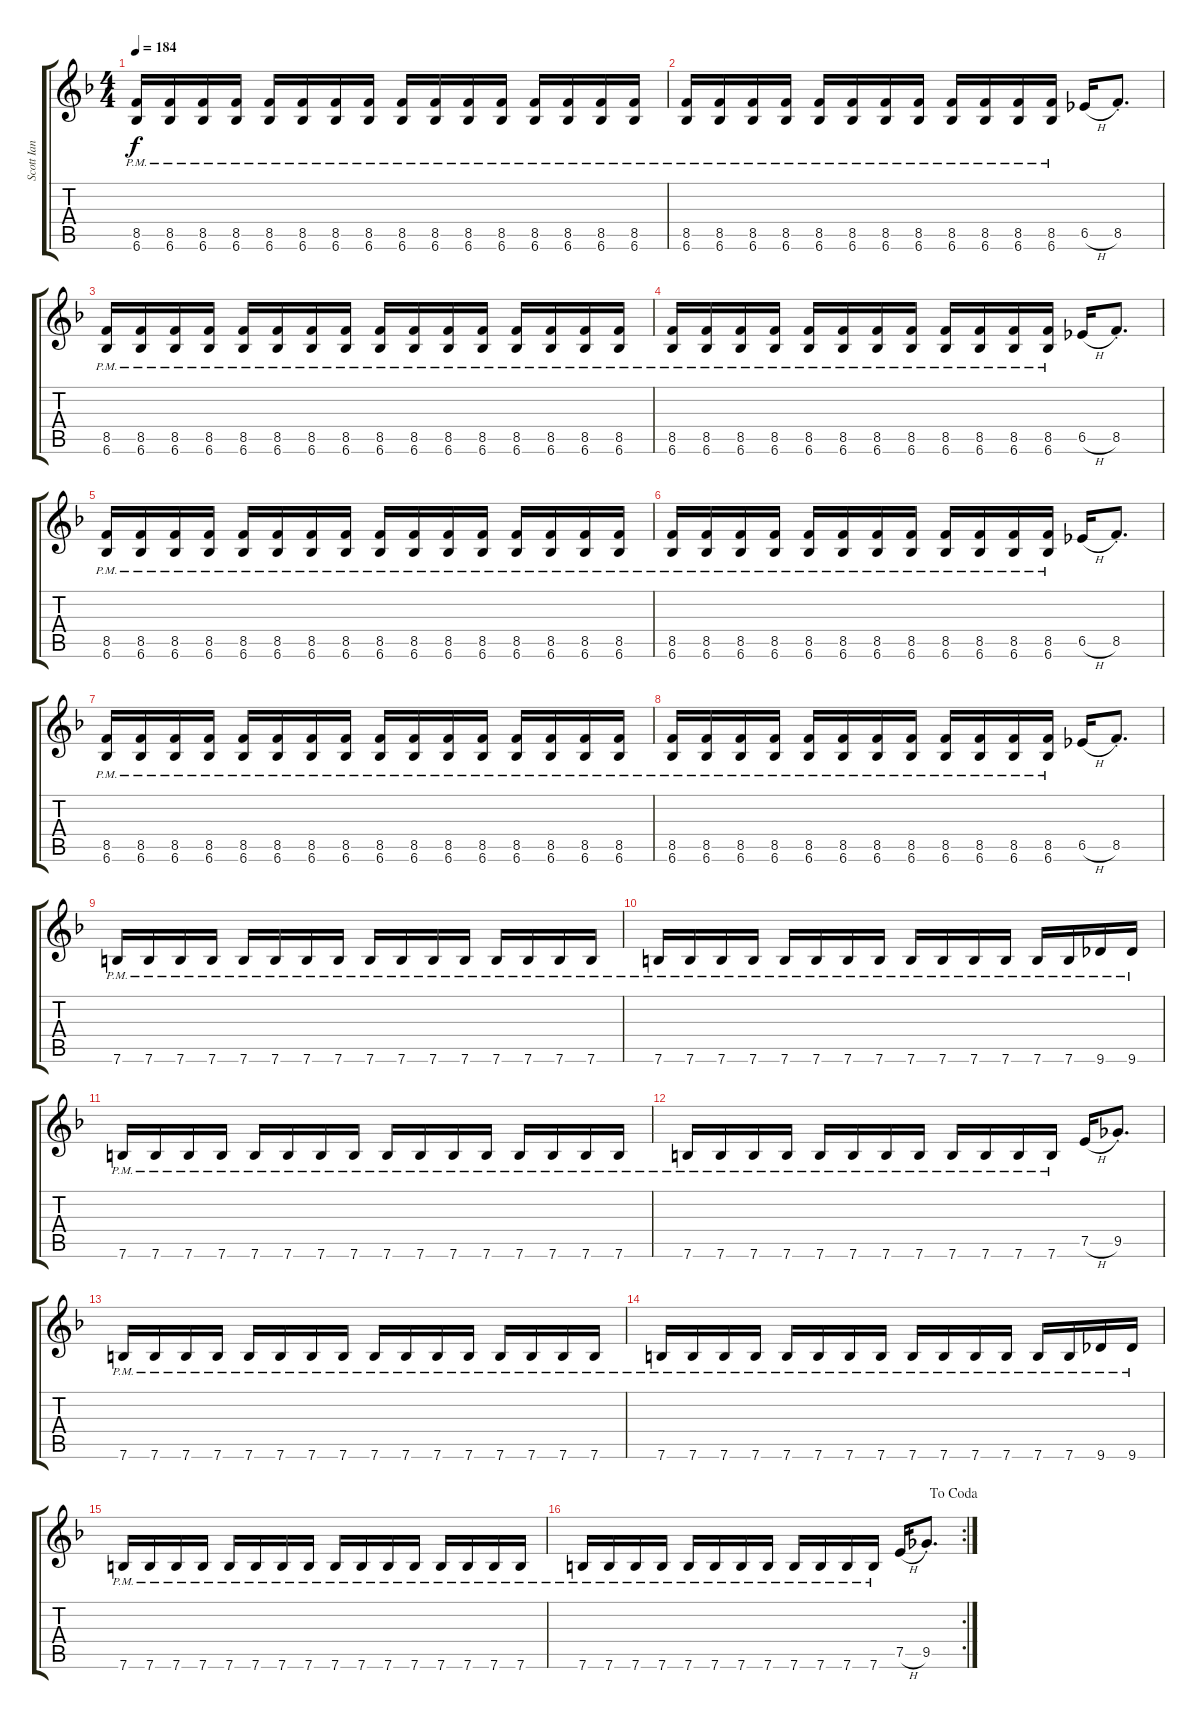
\track ("Scott Ian" "Scott Ian") {instrument distortionguitar}
\staff {score tabs}
\tuning (E4 B3 G3 D3 A2 E2) {hide}
\ts (4 4)
\tempo 184
\clef g2
\ks f
(8.5{pm} 6.6{pm}).16{dy f} (8.5{pm} 6.6{pm}).16 (8.5{pm} 6.6{pm}).16 (8.5{pm} 6.6{pm}).16 (8.5{pm} 6.6{pm}).16 (8.5{pm} 6.6{pm}).16 (8.5{pm} 6.6{pm}).16 (8.5{pm} 6.6{pm}).16 (8.5{pm} 6.6{pm}).16 (8.5{pm} 6.6{pm}).16 (8.5{pm} 6.6{pm}).16 (8.5{pm} 6.6{pm}).16 (8.5{pm} 6.6{pm}).16 (8.5{pm} 6.6{pm}).16 (8.5{pm} 6.6{pm}).16 (8.5{pm} 6.6{pm}).16 |
(8.5{pm} 6.6{pm}).16 (8.5{pm} 6.6{pm}).16 (8.5{pm} 6.6{pm}).16 (8.5{pm} 6.6{pm}).16 (8.5{pm} 6.6{pm}).16 (8.5{pm} 6.6{pm}).16 (8.5{pm} 6.6{pm}).16 (8.5{pm} 6.6{pm}).16 (8.5{pm} 6.6{pm}).16 (8.5{pm} 6.6{pm}).16 (8.5{pm} 6.6{pm}).16 (8.5{pm} 6.6{pm}).16 6.5{h}.16 8.5{st}.8{d} |
(8.5{pm} 6.6{pm}).16 (8.5{pm} 6.6{pm}).16 (8.5{pm} 6.6{pm}).16 (8.5{pm} 6.6{pm}).16 (8.5{pm} 6.6{pm}).16 (8.5{pm} 6.6{pm}).16 (8.5{pm} 6.6{pm}).16 (8.5{pm} 6.6{pm}).16 (8.5{pm} 6.6{pm}).16 (8.5{pm} 6.6{pm}).16 (8.5{pm} 6.6{pm}).16 (8.5{pm} 6.6{pm}).16 (8.5{pm} 6.6{pm}).16 (8.5{pm} 6.6{pm}).16 (8.5{pm} 6.6{pm}).16 (8.5{pm} 6.6{pm}).16 |
(8.5{pm} 6.6{pm}).16 (8.5{pm} 6.6{pm}).16 (8.5{pm} 6.6{pm}).16 (8.5{pm} 6.6{pm}).16 (8.5{pm} 6.6{pm}).16 (8.5{pm} 6.6{pm}).16 (8.5{pm} 6.6{pm}).16 (8.5{pm} 6.6{pm}).16 (8.5{pm} 6.6{pm}).16 (8.5{pm} 6.6{pm}).16 (8.5{pm} 6.6{pm}).16 (8.5{pm} 6.6{pm}).16 6.5{h}.16 8.5{st}.8{d} |
(8.5{pm} 6.6{pm}).16 (8.5{pm} 6.6{pm}).16 (8.5{pm} 6.6{pm}).16 (8.5{pm} 6.6{pm}).16 (8.5{pm} 6.6{pm}).16 (8.5{pm} 6.6{pm}).16 (8.5{pm} 6.6{pm}).16 (8.5{pm} 6.6{pm}).16 (8.5{pm} 6.6{pm}).16 (8.5{pm} 6.6{pm}).16 (8.5{pm} 6.6{pm}).16 (8.5{pm} 6.6{pm}).16 (8.5{pm} 6.6{pm}).16 (8.5{pm} 6.6{pm}).16 (8.5{pm} 6.6{pm}).16 (8.5{pm} 6.6{pm}).16 |
(8.5{pm} 6.6{pm}).16 (8.5{pm} 6.6{pm}).16 (8.5{pm} 6.6{pm}).16 (8.5{pm} 6.6{pm}).16 (8.5{pm} 6.6{pm}).16 (8.5{pm} 6.6{pm}).16 (8.5{pm} 6.6{pm}).16 (8.5{pm} 6.6{pm}).16 (8.5{pm} 6.6{pm}).16 (8.5{pm} 6.6{pm}).16 (8.5{pm} 6.6{pm}).16 (8.5{pm} 6.6{pm}).16 6.5{h}.16 8.5{st}.8{d} |
(8.5{pm} 6.6{pm}).16 (8.5{pm} 6.6{pm}).16 (8.5{pm} 6.6{pm}).16 (8.5{pm} 6.6{pm}).16 (8.5{pm} 6.6{pm}).16 (8.5{pm} 6.6{pm}).16 (8.5{pm} 6.6{pm}).16 (8.5{pm} 6.6{pm}).16 (8.5{pm} 6.6{pm}).16 (8.5{pm} 6.6{pm}).16 (8.5{pm} 6.6{pm}).16 (8.5{pm} 6.6{pm}).16 (8.5{pm} 6.6{pm}).16 (8.5{pm} 6.6{pm}).16 (8.5{pm} 6.6{pm}).16 (8.5{pm} 6.6{pm}).16 |
(8.5{pm} 6.6{pm}).16 (8.5{pm} 6.6{pm}).16 (8.5{pm} 6.6{pm}).16 (8.5{pm} 6.6{pm}).16 (8.5{pm} 6.6{pm}).16 (8.5{pm} 6.6{pm}).16 (8.5{pm} 6.6{pm}).16 (8.5{pm} 6.6{pm}).16 (8.5{pm} 6.6{pm}).16 (8.5{pm} 6.6{pm}).16 (8.5{pm} 6.6{pm}).16 (8.5{pm} 6.6{pm}).16 6.5{h}.16 8.5{st}.8{d} |
7.6{pm}.16 7.6{pm}.16 7.6{pm}.16 7.6{pm}.16 7.6{pm}.16 7.6{pm}.16 7.6{pm}.16 7.6{pm}.16 7.6{pm}.16 7.6{pm}.16 7.6{pm}.16 7.6{pm}.16 7.6{pm}.16 7.6{pm}.16 7.6{pm}.16 7.6{pm}.16 |
7.6{pm}.16 7.6{pm}.16 7.6{pm}.16 7.6{pm}.16 7.6{pm}.16 7.6{pm}.16 7.6{pm}.16 7.6{pm}.16 7.6{pm}.16 7.6{pm}.16 7.6{pm}.16 7.6{pm}.16 7.6{pm}.16 7.6{pm}.16 9.6{pm}.16 9.6{pm}.16 |
7.6{pm}.16 7.6{pm}.16 7.6{pm}.16 7.6{pm}.16 7.6{pm}.16 7.6{pm}.16 7.6{pm}.16 7.6{pm}.16 7.6{pm}.16 7.6{pm}.16 7.6{pm}.16 7.6{pm}.16 7.6{pm}.16 7.6{pm}.16 7.6{pm}.16 7.6{pm}.16 |
7.6{pm}.16 7.6{pm}.16 7.6{pm}.16 7.6{pm}.16 7.6{pm}.16 7.6{pm}.16 7.6{pm}.16 7.6{pm}.16 7.6{pm}.16 7.6{pm}.16 7.6{pm}.16 7.6{pm}.16 7.5{h}.16 9.5{st}.8{d} |
7.6{pm}.16 7.6{pm}.16 7.6{pm}.16 7.6{pm}.16 7.6{pm}.16 7.6{pm}.16 7.6{pm}.16 7.6{pm}.16 7.6{pm}.16 7.6{pm}.16 7.6{pm}.16 7.6{pm}.16 7.6{pm}.16 7.6{pm}.16 7.6{pm}.16 7.6{pm}.16 |
7.6{pm}.16 7.6{pm}.16 7.6{pm}.16 7.6{pm}.16 7.6{pm}.16 7.6{pm}.16 7.6{pm}.16 7.6{pm}.16 7.6{pm}.16 7.6{pm}.16 7.6{pm}.16 7.6{pm}.16 7.6{pm}.16 7.6{pm}.16 9.6{pm}.16 9.6{pm}.16 |
7.6{pm}.16 7.6{pm}.16 7.6{pm}.16 7.6{pm}.16 7.6{pm}.16 7.6{pm}.16 7.6{pm}.16 7.6{pm}.16 7.6{pm}.16 7.6{pm}.16 7.6{pm}.16 7.6{pm}.16 7.6{pm}.16 7.6{pm}.16 7.6{pm}.16 7.6{pm}.16 |
\rc 2
\jump dacoda
7.6{pm}.16 7.6{pm}.16 7.6{pm}.16 7.6{pm}.16 7.6{pm}.16 7.6{pm}.16 7.6{pm}.16 7.6{pm}.16 7.6{pm}.16 7.6{pm}.16 7.6{pm}.16 7.6{pm}.16 7.5{h}.16 9.5{st}.8{d}
